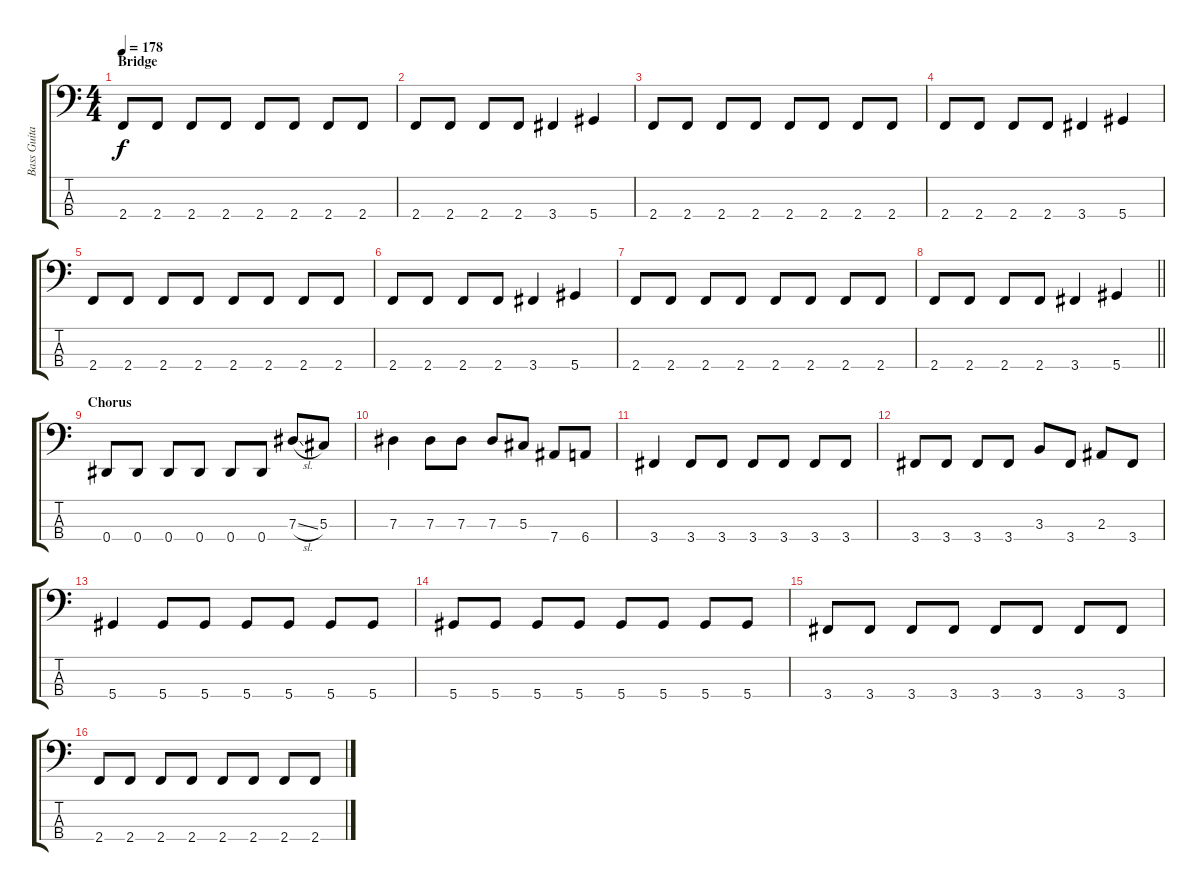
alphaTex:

\track ("Bass Guitar" "Bass Guita") {instrument electricbassfinger}
\staff {score tabs}
\tuning (Gb2 Db2 Ab1 Eb1) {hide}
\ts (4 4)
\section ("" "Bridge")
\tempo 178
\clef f4
\ks c
2.4.8{dy f} 2.4.8 2.4.8 2.4.8 2.4.8 2.4.8 2.4.8 2.4.8 |
2.4.8 2.4.8 2.4.8 2.4.8 3.4.4 5.4.4 |
2.4.8 2.4.8 2.4.8 2.4.8 2.4.8 2.4.8 2.4.8 2.4.8 |
2.4.8 2.4.8 2.4.8 2.4.8 3.4.4 5.4.4 |
2.4.8 2.4.8 2.4.8 2.4.8 2.4.8 2.4.8 2.4.8 2.4.8 |
2.4.8 2.4.8 2.4.8 2.4.8 3.4.4 5.4.4 |
2.4.8 2.4.8 2.4.8 2.4.8 2.4.8 2.4.8 2.4.8 2.4.8 |
\barLineRight lightlight
2.4.8 2.4.8 2.4.8 2.4.8 3.4.4 5.4.4 |
\section ("" "Chorus")
0.4.8 0.4.8 0.4.8 0.4.8 0.4.8 0.4.8 7.3{sl}.8 5.3.8 |
7.3.4 7.3.8 7.3.8 7.3.8 5.3.8 7.4.8 6.4.8 |
3.4.4 3.4.8 3.4.8 3.4.8 3.4.8 3.4.8 3.4.8 |
3.4.8 3.4.8 3.4.8 3.4.8 3.3.8 3.4.8 2.3.8 3.4.8 |
5.4.4 5.4.8 5.4.8 5.4.8 5.4.8 5.4.8 5.4.8 |
5.4.8 5.4.8 5.4.8 5.4.8 5.4.8 5.4.8 5.4.8 5.4.8 |
3.4.8 3.4.8 3.4.8 3.4.8 3.4.8 3.4.8 3.4.8 3.4.8 |
2.4.8 2.4.8 2.4.8 2.4.8 2.4.8 2.4.8 2.4.8 2.4.8
